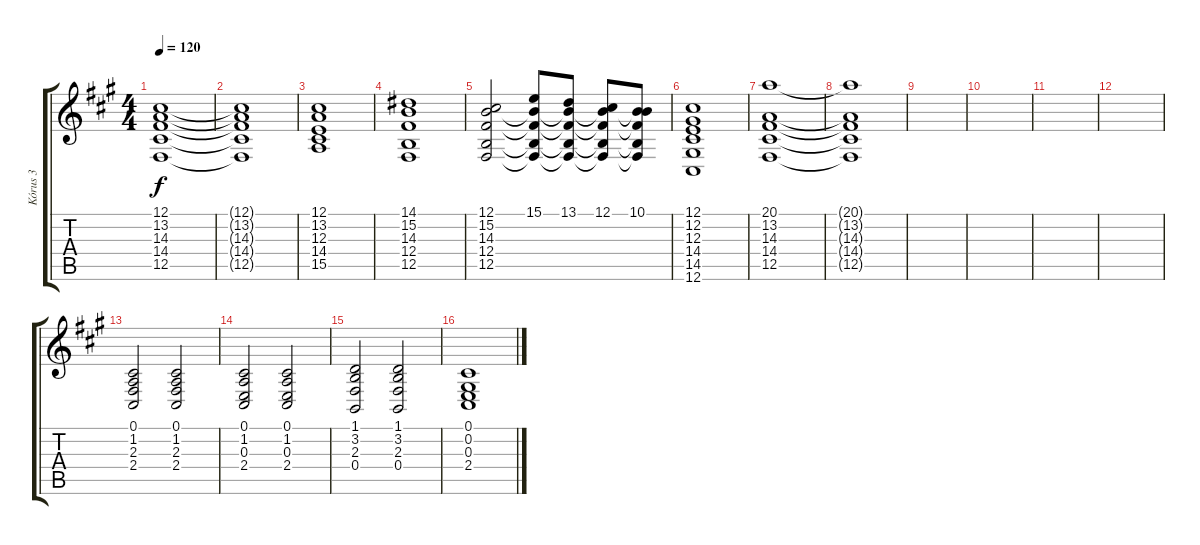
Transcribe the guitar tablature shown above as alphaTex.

\track ("Kórus 3" "Kórus 3") {instrument choiraahs}
\staff {score tabs}
\tuning (Db4 Ab3 E3 B2 Gb2 Db2) {hide}
\ts (4 4)
\tempo 120
\clef g2
\ks a
(12.1 13.2 14.3 14.4 12.5).1{dy f} |
(12.1{t} 13.2{t} 14.3{t} 14.4{t} 12.5{t}).1 |
(12.1 13.2 12.3 14.4 15.5).1 |
(14.1 15.2 14.3 12.4 12.5).1 |
(12.1 15.2 14.3 12.4 12.5).2 (15.1 15.2{t} 14.3{t} 12.4{t} 12.5{t}).8 (13.1 15.2{t} 14.3{t} 12.4{t} 12.5{t}).8 (12.1 15.2{t} 14.3{t} 12.4{t} 12.5{t}).8 (10.1 15.2{t} 14.3{t} 12.4{t} 12.5{t}).8 |
(12.1 12.2 12.3 14.4 14.5 12.6).1 |
(20.1 13.2 14.3 14.4 12.5).1 |
(20.1{t} 13.2{t} 14.3{t} 14.4{t} 12.5{t}).1 |
|
|
|
|
(0.1 1.2 2.3 2.4).2 (0.1 1.2 2.3 2.4).2 |
(0.1 1.2 0.3 2.4).2 (0.1 1.2 0.3 2.4).2 |
(1.1 3.2 2.3 0.4).2 (1.1 3.2 2.3 0.4).2 |
(0.1 0.2 0.3 2.4).1
